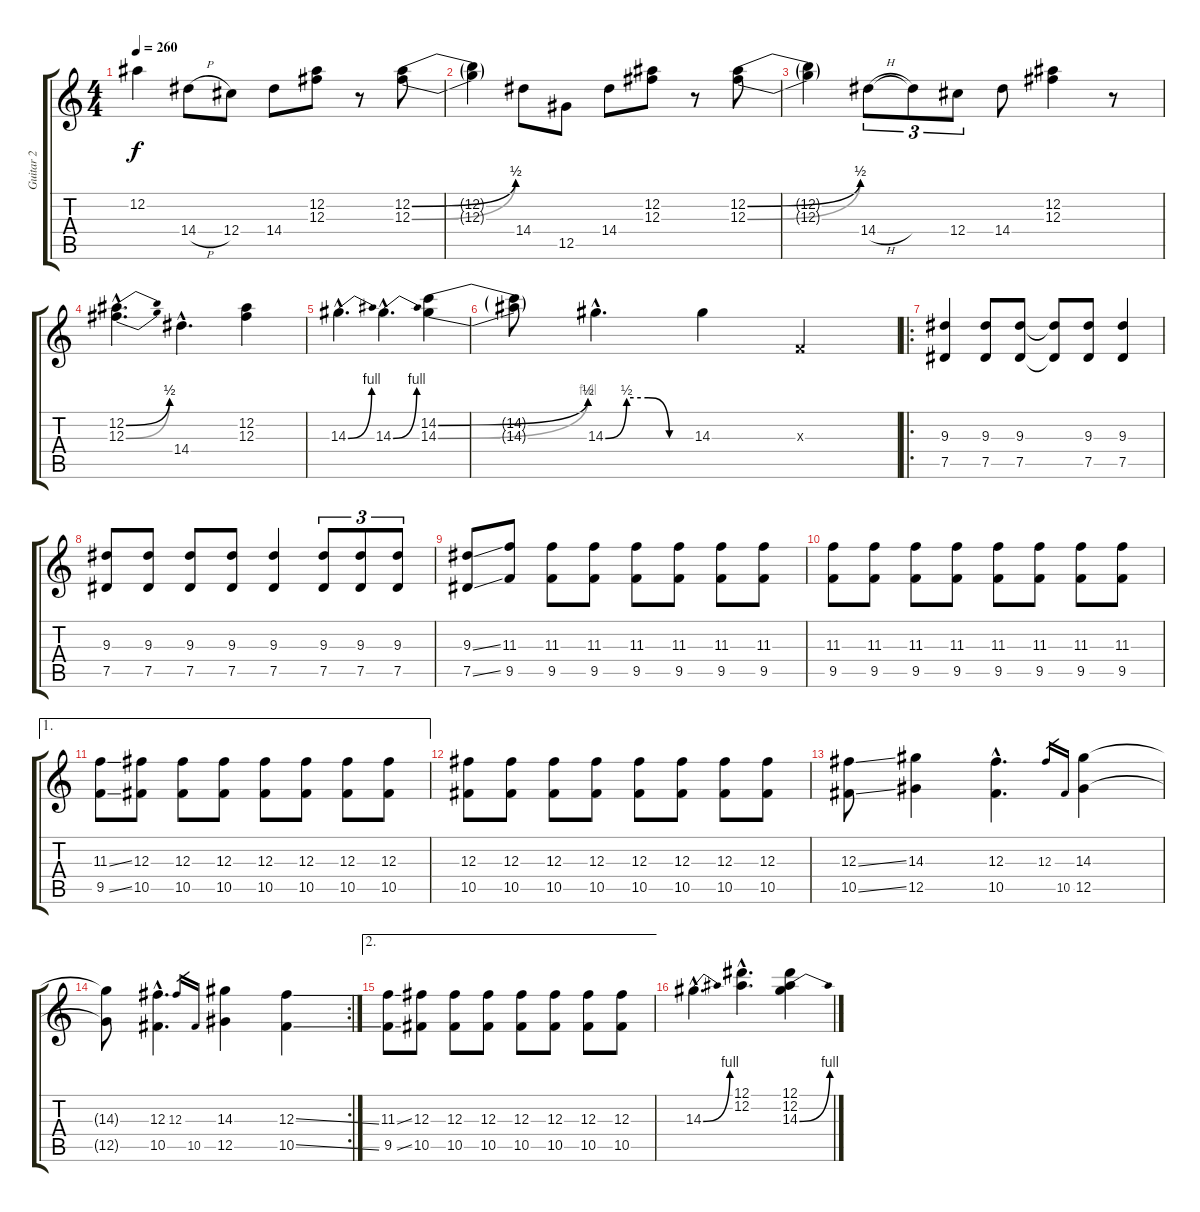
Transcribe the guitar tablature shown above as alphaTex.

\track ("Guitar 2" "Guitar 2") {instrument distortionguitar}
\staff {score tabs}
\tuning (Eb4 Bb3 Gb3 Db3 Ab2 Eb2) {hide}
\ts (4 4)
\tempo 260
\clef g2
\ks c
12.2.4{dy f} 14.4{h}.8 12.4.8 14.4.8 (12.2 12.3).8 r.8 (12.2{be (bend 0 0 60 2)} 12.3{be (bend 0 0 60 2)}).8 |
(12.2{t} 12.3{t}).4 14.4.8 12.5.8 14.4.8 (12.2 12.3).8 r.8 (12.2{be (bend 0 0 60 2)} 12.3{be (bend 0 0 60 2)}).8 |
(12.2{t} 12.3{t}).4 14.4{h}.8{tu (3 2)} 14.4{t}.8{tu (3 2)} 12.4.8{tu (3 2)} 14.4.8 (12.2 12.3).4 r.8 |
(12.2{be (bend 0 0 60 2) hac} 12.3{be (bend 0 0 60 2) hac}).4{d} 14.4{hac}.4{d} (12.2 12.3).4 |
14.3{be (bend 0 0 60 4) hac}.4{d} 14.3{be (bend 0 0 60 4) hac}.4{d} (14.2{be (bend 0 0 60 2)} 14.3{be (bend 0 0 60 4)}).4 |
(14.2{t} 14.3{t}).8 14.3{be (custom 0 0 15 2 30 2 45 0 60 0) hac}.4{d} 14.3.4 -1.3{x}.4 |
\ro
(9.3 7.5).4 (9.3 7.5).8 (9.3 7.5).8 (9.3{t} 7.5{t}).8 (9.3 7.5).8 (9.3 7.5).4 |
(9.3 7.5).8 (9.3 7.5).8 (9.3 7.5).8 (9.3 7.5).8 (9.3 7.5).4 (9.3 7.5).8{tu (3 2)} (9.3 7.5).8{tu (3 2)} (9.3 7.5).8{tu (3 2)} |
(9.3{ss} 7.5{ss}).8 (11.3 9.5).8 (11.3 9.5).8 (11.3 9.5).8 (11.3 9.5).8 (11.3 9.5).8 (11.3 9.5).8 (11.3 9.5).8 |
(11.3 9.5).8 (11.3 9.5).8 (11.3 9.5).8 (11.3 9.5).8 (11.3 9.5).8 (11.3 9.5).8 (11.3 9.5).8 (11.3 9.5).8 |
\ae 1
(11.3{ss} 9.5{ss}).8 (12.3 10.5).8 (12.3 10.5).8 (12.3 10.5).8 (12.3 10.5).8 (12.3 10.5).8 (12.3 10.5).8 (12.3 10.5).8 |
(12.3 10.5).8 (12.3 10.5).8 (12.3 10.5).8 (12.3 10.5).8 (12.3 10.5).8 (12.3 10.5).8 (12.3 10.5).8 (12.3 10.5).8 |
(12.3{ss} 10.5{ss}).8 (14.3 12.5).4 (12.3{hac} 10.5{hac}).4{d} 12.3.16{gr} 10.5.16{gr} (14.3 12.5).4 |
\rc 2
(14.3{t} 12.5{t}).8 (12.3{hac} 10.5{hac}).4{d} 12.3.16{gr} 10.5.16{gr} (14.3 12.5).4 (12.3{ss} 10.5{ss}).4 |
\ae 2
(11.3{ss} 9.5{ss}).8 (12.3 10.5).8 (12.3 10.5).8 (12.3 10.5).8 (12.3 10.5).8 (12.3 10.5).8 (12.3 10.5).8 (12.3 10.5).8 |
14.3{be (bend 0 0 60 4) hac}.4{d} (12.1{hac} 12.2{hac}).4{d} (12.1 12.2 14.3{be (bend 0 0 60 4)}).4
